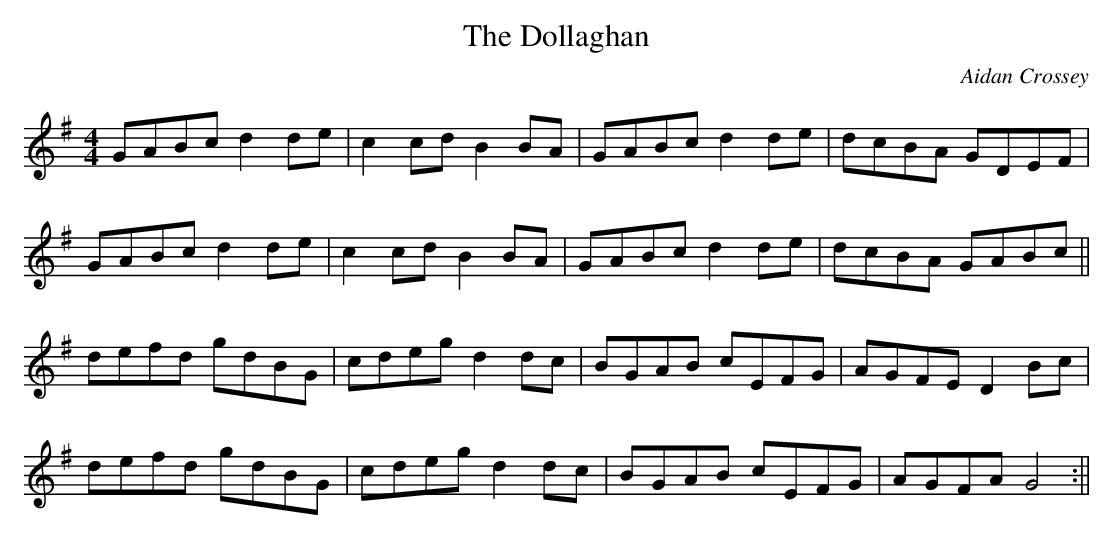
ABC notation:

X:1
T:The Dollaghan
M:4/4
L:1/8
C:Aidan Crossey
K:G
GABc d2de|c2cd B2BA|GABc d2de|dcBA GDEF|
GABc d2de|c2cd B2BA|GABc d2de|dcBA GABc||
defd gdBG|cdeg d2dc|BGAB cEFG|AGFE D2Bc|
defd gdBG|cdeg d2dc|BGAB cEFG|AGFA G4:||
